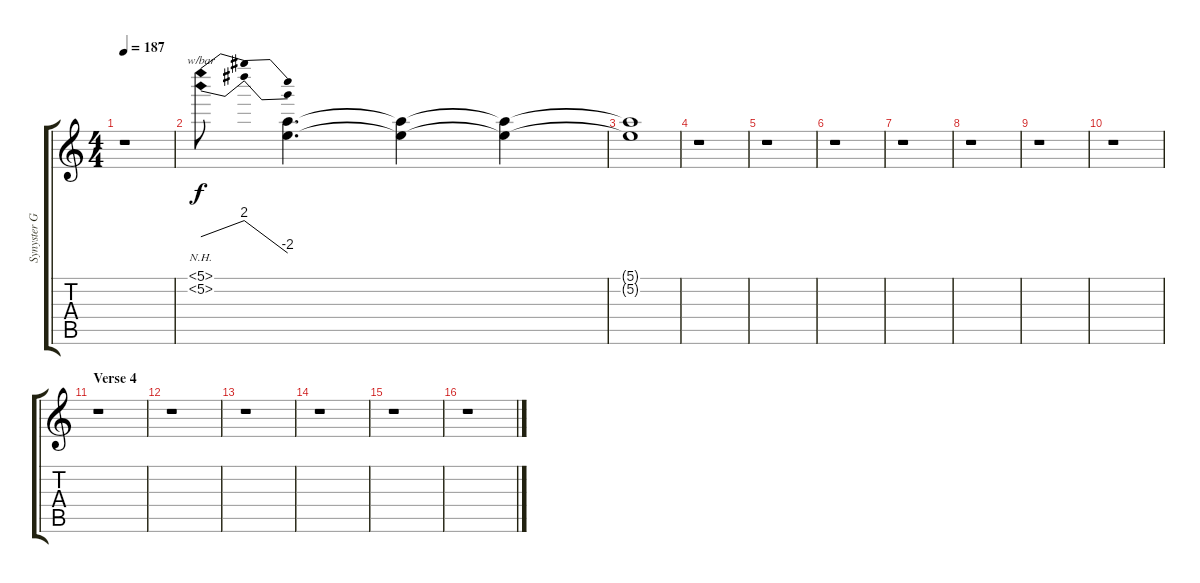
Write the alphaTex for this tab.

\track ("Synyster Gates (Neutral Lead)" "Synyster G") {instrument distortionguitar}
\staff {score tabs}
\tuning (E4 B3 G3 D3 A2 D2) {hide}
\ts (4 4)
\tempo 187
\clef g2
\ks c
r.1{dy f} |
(5.1{nh} 5.2{nh}).8{tbe (dip default 0 0 5 8 60 -8)} (5.1{t} 5.2{t}).4{d} (5.1{t} 5.2{t}).4 (5.1{t} 5.2{t}).4 |
(5.1{t} 5.2{t}).1 |
r.1 |
r.1 |
r.1 |
r.1 |
r.1 |
r.1 |
r.1 |
\section ("" "Verse 4")
r.1 |
r.1 |
r.1 |
r.1 |
r.1 |
r.1
